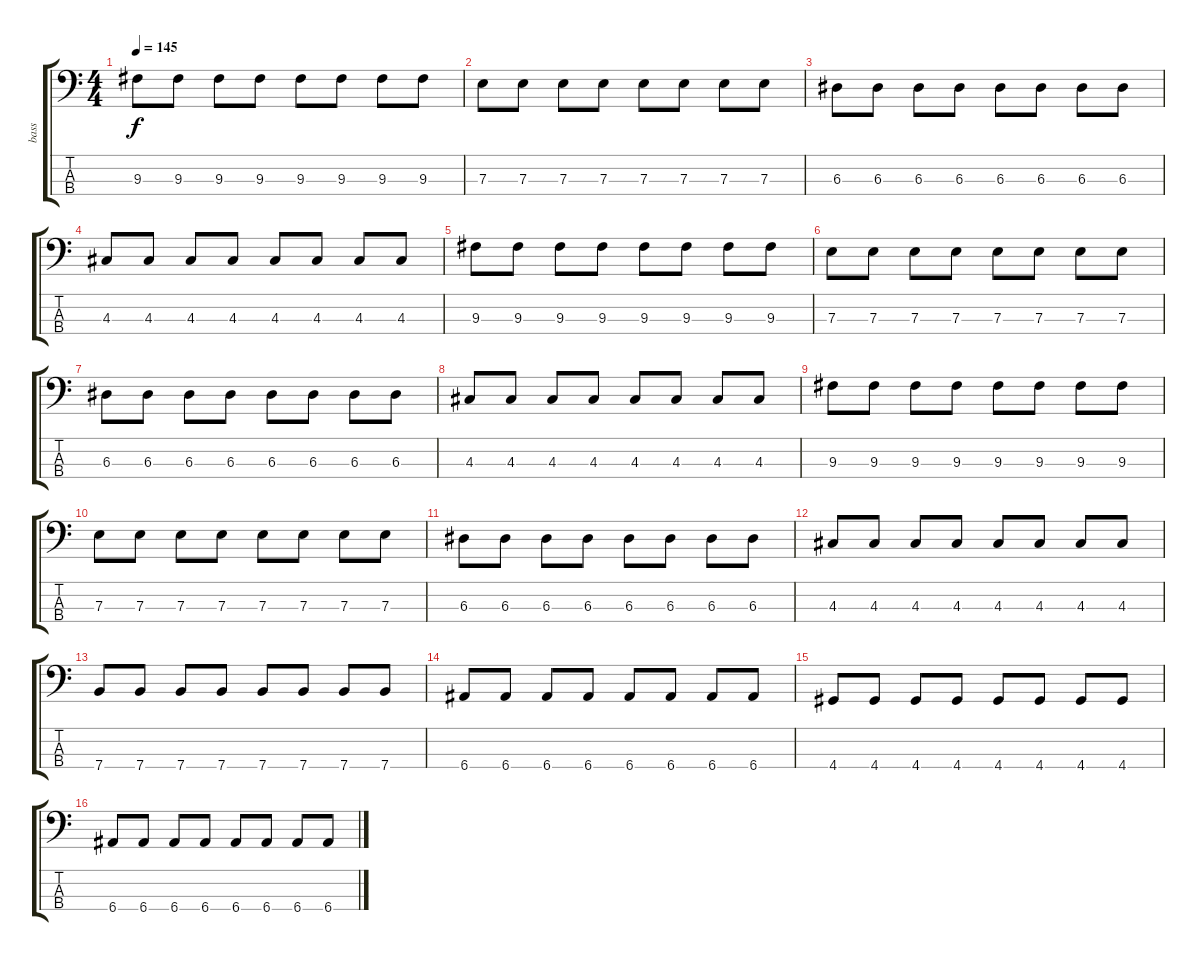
\track ("bass" "bass") {instrument electricbasspick}
\staff {score tabs}
\tuning (G2 D2 A1 E1) {hide}
\ts (4 4)
\tempo 145
\clef f4
\ks c
9.3.8{dy f} 9.3.8 9.3.8 9.3.8 9.3.8 9.3.8 9.3.8 9.3.8 |
7.3.8 7.3.8 7.3.8 7.3.8 7.3.8 7.3.8 7.3.8 7.3.8 |
6.3.8 6.3.8 6.3.8 6.3.8 6.3.8 6.3.8 6.3.8 6.3.8 |
4.3.8 4.3.8 4.3.8 4.3.8 4.3.8 4.3.8 4.3.8 4.3.8 |
9.3.8 9.3.8 9.3.8 9.3.8 9.3.8 9.3.8 9.3.8 9.3.8 |
7.3.8 7.3.8 7.3.8 7.3.8 7.3.8 7.3.8 7.3.8 7.3.8 |
6.3.8 6.3.8 6.3.8 6.3.8 6.3.8 6.3.8 6.3.8 6.3.8 |
4.3.8 4.3.8 4.3.8 4.3.8 4.3.8 4.3.8 4.3.8 4.3.8 |
9.3.8 9.3.8 9.3.8 9.3.8 9.3.8 9.3.8 9.3.8 9.3.8 |
7.3.8 7.3.8 7.3.8 7.3.8 7.3.8 7.3.8 7.3.8 7.3.8 |
6.3.8 6.3.8 6.3.8 6.3.8 6.3.8 6.3.8 6.3.8 6.3.8 |
4.3.8 4.3.8 4.3.8 4.3.8 4.3.8 4.3.8 4.3.8 4.3.8 |
7.4.8 7.4.8 7.4.8 7.4.8 7.4.8 7.4.8 7.4.8 7.4.8 |
6.4.8 6.4.8 6.4.8 6.4.8 6.4.8 6.4.8 6.4.8 6.4.8 |
4.4.8 4.4.8 4.4.8 4.4.8 4.4.8 4.4.8 4.4.8 4.4.8 |
6.4.8 6.4.8 6.4.8 6.4.8 6.4.8 6.4.8 6.4.8 6.4.8
